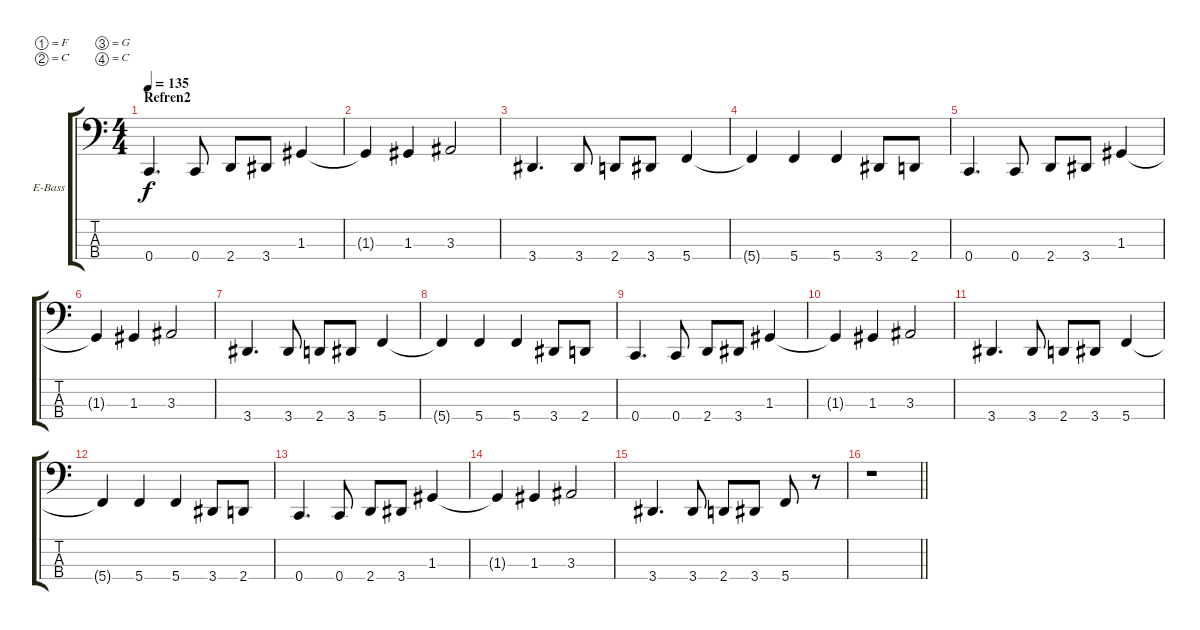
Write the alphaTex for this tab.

\bracketExtendMode groupsimilarinstruments
\firstSystemTrackNameOrientation horizontal
\otherSystemsTrackNameOrientation horizontal
\track ("Bas" "E-Bass") {instrument electricbassfinger}
\staff {score tabs}
\tuning (F2 C2 G1 C1)
\ts (4 4)
\section ("" "Refren2")
\tempo 135
\clef f4
\ks c
0.4.4{d dy f} 0.4.8 2.4.8 3.4.8 1.3.4 |
1.3{t}.4 1.3.4 3.3.2 |
3.4.4{d} 3.4.8 2.4.8 3.4.8 5.4.4 |
5.4{t}.4 5.4.4 5.4.4 3.4.8 2.4.8 |
0.4.4{d} 0.4.8 2.4.8 3.4.8 1.3.4 |
1.3{t}.4 1.3.4 3.3.2 |
3.4.4{d} 3.4.8 2.4.8 3.4.8 5.4.4 |
5.4{t}.4 5.4.4 5.4.4 3.4.8 2.4.8 |
0.4.4{d} 0.4.8 2.4.8 3.4.8 1.3.4 |
1.3{t}.4 1.3.4 3.3.2 |
3.4.4{d} 3.4.8 2.4.8 3.4.8 5.4.4 |
5.4{t}.4 5.4.4 5.4.4 3.4.8 2.4.8 |
0.4.4{d} 0.4.8 2.4.8 3.4.8 1.3.4 |
1.3{t}.4 1.3.4 3.3.2 |
3.4.4{d} 3.4.8 2.4.8 3.4.8 5.4.8 r.8 |
\barLineRight lightlight
r.1
